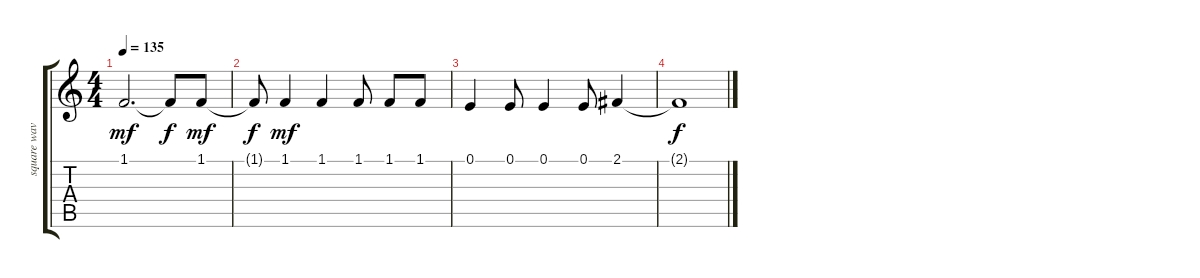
\track ("square wave" "square wav") {instrument lead1square}
\staff {score tabs}
\tuning (E4 B3 G3 D3 A2 E2) {hide}
\ts (4 4)
\tempo 135
\clef g2
\ks c
1.1.2{d dy mf} 1.1{t}.8{dy f} 1.1.8{dy mf} |
1.1{t}.8{dy f} 1.1.4{dy mf} 1.1.4 1.1.8 1.1.8 1.1.8 |
0.1.4 0.1.8 0.1.4 0.1.8 2.1.4 |
2.1{t}.1{dy f}
